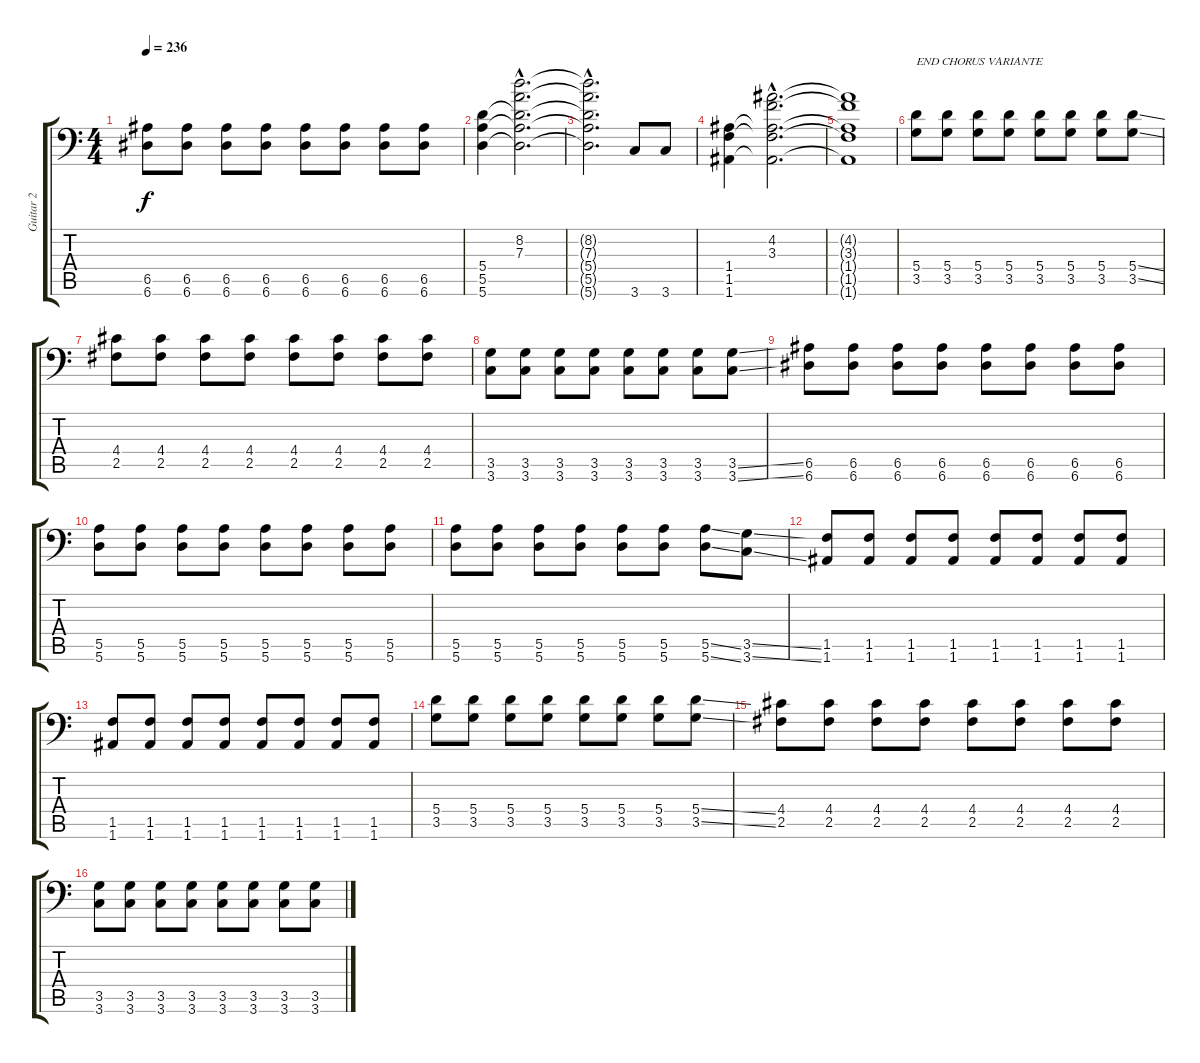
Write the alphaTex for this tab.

\track ("Guitar 2" "Guitar 2") {instrument distortionguitar}
\staff {score tabs}
\tuning (B3 Gb3 D3 A2 E2 A1) {hide}
\ts (4 4)
\tempo 236
\clef f4
\ks c
(6.5 6.6).8{dy f} (6.5 6.6).8 (6.5 6.6).8 (6.5 6.6).8 (6.5 6.6).8 (6.5 6.6).8 (6.5 6.6).8 (6.5 6.6).8 |
(5.4 5.5 5.6).4 (8.2{hac} 7.3{hac} 5.4{hac t} 5.5{hac t} 5.6{hac t}).2{d} |
(8.2{hac t} 7.3{hac t} 5.4{hac t} 5.5{hac t} 5.6{hac t}).2{d} 3.6.8 3.6.8 |
(1.4 1.5 1.6).4 (4.2{hac} 3.3{hac} 1.4{hac t} 1.5{hac t} 1.6{hac t}).2{d} |
(4.2{t} 3.3{t} 1.4{t} 1.5{t} 1.6{t}).1 |
(5.4 3.5).8{txt "END CHORUS VARIANTE"} (5.4 3.5).8 (5.4 3.5).8 (5.4 3.5).8 (5.4 3.5).8 (5.4 3.5).8 (5.4 3.5).8 (5.4{ss} 3.5{ss}).8 |
(4.4 2.5).8 (4.4 2.5).8 (4.4 2.5).8 (4.4 2.5).8 (4.4 2.5).8 (4.4 2.5).8 (4.4 2.5).8 (4.4 2.5).8 |
(3.5 3.6).8 (3.5 3.6).8 (3.5 3.6).8 (3.5 3.6).8 (3.5 3.6).8 (3.5 3.6).8 (3.5 3.6).8 (3.5{ss} 3.6{ss}).8 |
(6.5 6.6).8 (6.5 6.6).8 (6.5 6.6).8 (6.5 6.6).8 (6.5 6.6).8 (6.5 6.6).8 (6.5 6.6).8 (6.5 6.6).8 |
(5.5 5.6).8 (5.5 5.6).8 (5.5 5.6).8 (5.5 5.6).8 (5.5 5.6).8 (5.5 5.6).8 (5.5 5.6).8 (5.5 5.6).8 |
(5.5 5.6).8 (5.5 5.6).8 (5.5 5.6).8 (5.5 5.6).8 (5.5 5.6).8 (5.5 5.6).8 (5.5{ss} 5.6{ss}).8 (3.5{ss} 3.6{ss}).8 |
(1.5 1.6).8 (1.5 1.6).8 (1.5 1.6).8 (1.5 1.6).8 (1.5 1.6).8 (1.5 1.6).8 (1.5 1.6).8 (1.5 1.6).8 |
(1.5 1.6).8 (1.5 1.6).8 (1.5 1.6).8 (1.5 1.6).8 (1.5 1.6).8 (1.5 1.6).8 (1.5 1.6).8 (1.5 1.6).8 |
(5.4 3.5).8 (5.4 3.5).8 (5.4 3.5).8 (5.4 3.5).8 (5.4 3.5).8 (5.4 3.5).8 (5.4 3.5).8 (5.4{ss} 3.5{ss}).8 |
(4.4 2.5).8 (4.4 2.5).8 (4.4 2.5).8 (4.4 2.5).8 (4.4 2.5).8 (4.4 2.5).8 (4.4 2.5).8 (4.4 2.5).8 |
(3.5 3.6).8 (3.5 3.6).8 (3.5 3.6).8 (3.5 3.6).8 (3.5 3.6).8 (3.5 3.6).8 (3.5 3.6).8 (3.5{ss} 3.6{ss}).8
